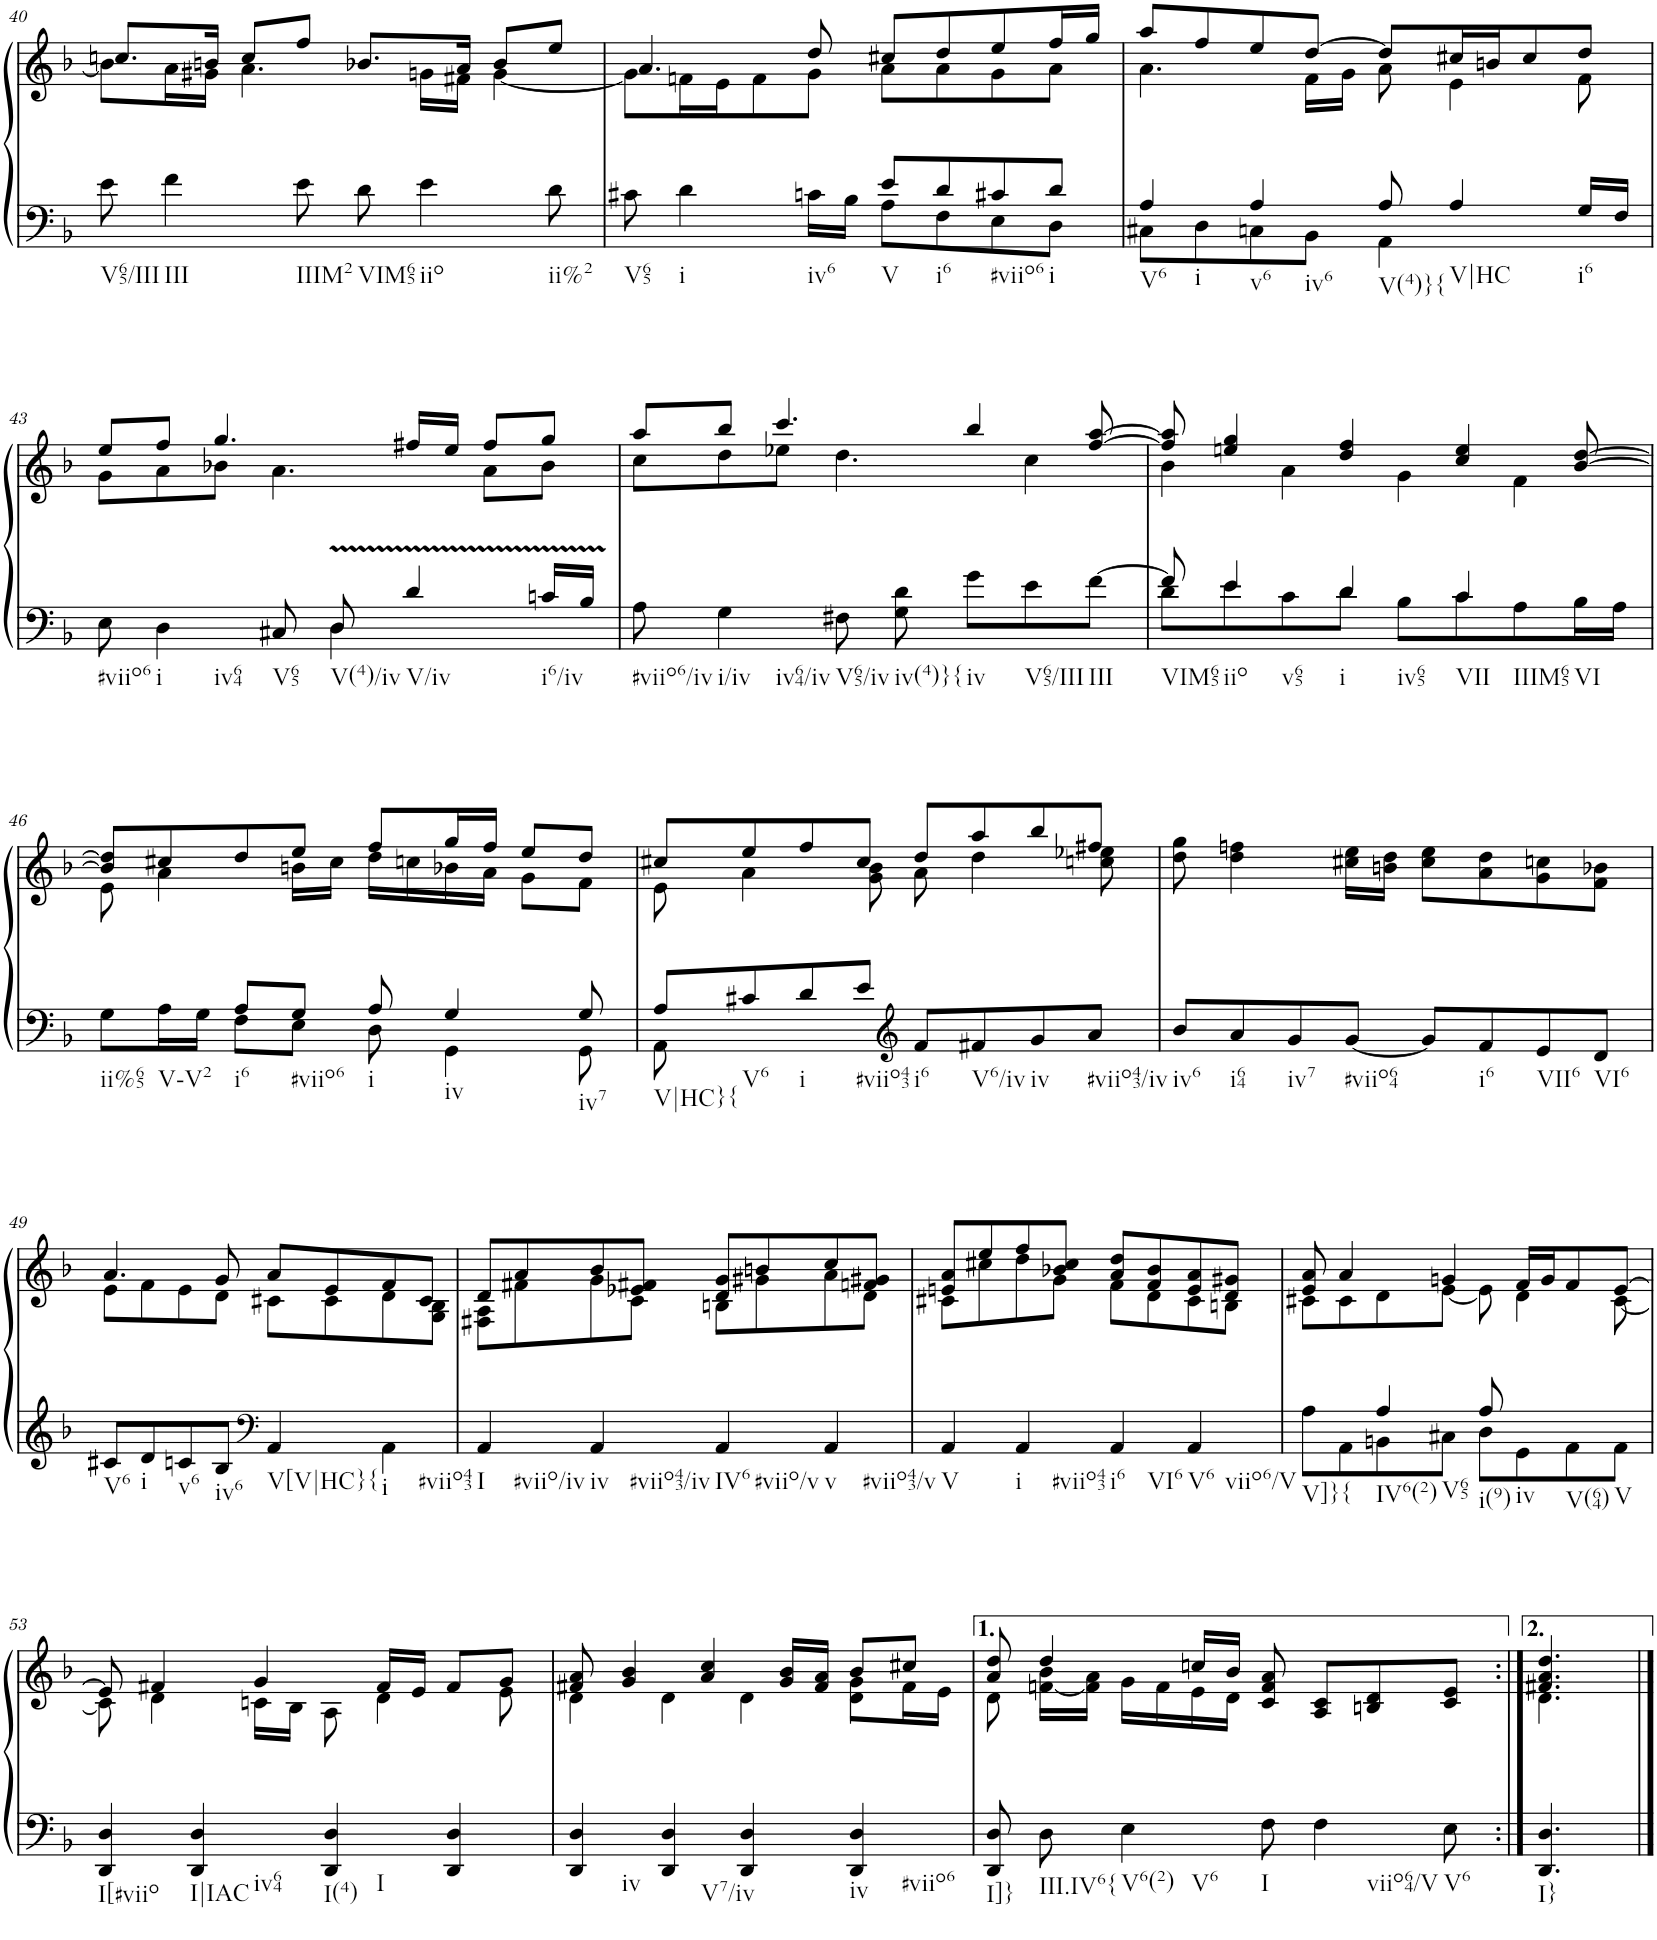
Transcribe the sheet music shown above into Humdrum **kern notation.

**kern	**kern
*part1	*part1
*staff2	*staff1
*I"Piano	*
*I'Pno.	*
!!LO:PB:g=z
*clefF4	*clefG2
*k[b-]	*k[b-]
*M4/4	*M4/4
*met(c)	*met(c)
=40	=40
*	*^
!LO:TX:b:t=V65/III	!	!
8e\	8.ccn/L	8b-\L]
!LO:TX:b:t=III	!	!
4f\	.	16a\L
.	16bn/Jk	16g#X\JJ
.	8cc/L	4.a\
!LO:TX:b:t=IIIM2	!	!
8e\	8ff/J	.
!LO:TX:b:t=VIM65	!	!
8d\	8.b-X/L	.
!LO:TX:b:t=iio	!	!
4e\	.	16gn\LL
.	16a/Jk	16f#X\JJ
.	8b-/L	[4g\
!LO:TX:b:t=ii%2	!	!
8d\	8ee/J	.
=41	=41	=41
*^	*	*
!LO:TX:b:t=V65	!	!	!
8c#X\	2ryy	4.a/	8g\L]
!LO:TX:b:t=i	!	!	!
4d\	.	.	16fn\L
.	.	.	16e\J
.	.	.	8f\
!LO:TX:b:t=iv6	!	!	!
16cn\LL	.	8dd/	8g\J
16B-\JJ	.	.	.
!LO:TX:b:t=V	!	!	!
8e/L	8A\L	8cc#X/L	8a\L
!LO:TX:b:t=i6	!	!	!
8d/	8F\	8dd/	8a\
!LO:TX:b:t=#viio6	!	!	!
8c#X/	8E\	8ee/	8g\
!LO:TX:b:t=i	!	!	!
8d/J	8D\J	16ff/L	8a\J
.	.	16gg/JJ	.
=42	=42	=42	=42
!LO:TX:b:t=V6	!	!	!
!LO:TX:b:t=i	!	!	!
4A/	8C#X\L	8aa/L	4.a\
.	8D\	8ff/	.
!LO:TX:b:t=v6	!	!	!
!LO:TX:b:t=iv6	!	!	!
4A/	8Cn\	8ee/	.
.	8BB-\J	[8dd/J	16f\LL
.	.	.	16g\JJ
!LO:TX:b:t=V(4)}{	!	!	!
8A/	4AA\	8dd/L]	8a\
!LO:TX:b:t=V|HC	!	!	!
4A/	.	16cc#X/L	4e\
.	.	16bn/J	.
.	4ryy	8cc#/	.
!LO:TX:b:t=i6	!	!	!
16G/LL	.	8dd/J	8f\
16F/JJ	.	.	.
!!LO:LB:g=z	!!
=43	=43	=43	=43
!LO:TX:b:t=#viio6	!	!	!
8E\	2ryy	8ee/L	8g\L
!LO:TX:b:t=i	!	!	!
!LO:TX:b:t=iv64	!	!	!
4D\	.	8ff/J	8a\
.	.	4.gg/	8b-X\J
!LO:TX:b:t=V65	!	!	!
8C#X/	.	.	4.a\
!LO:TX:b:t=V(4)/iv	!	!	!
8D/	4D\	.	.
!LO:TX:b:t=V/iv	!	!	!
4d/	.	16ff#X/LL	.
.	.	16ee/JJ	.
.	4ryy	8ff#/L	8a\L
!LO:TX:b:t=i6/iv	!	!	!
16cn/LL	.	8gg/J	8b-\J
16B-/JJ	.	.	.
*v	*v	*	*
=44	=44	=44
!LO:TX:b:t=#viio6/iv	!	!
8A\	8aa/L	8cc\L
!LO:TX:b:t=i/iv	!	!
!LO:TX:b:t=iv64/iv	!	!
4G\	8bb-/J	8dd\
.	4.ccc/	8ee-X\J
!LO:TX:b:t=V65/iv	!	!
8F#X\	.	4.dd\
!LO:TX:b:t=iv(4)}{	!	!
8G\ 8d\	.	.
!LO:TX:b:t=iv	!	!
8g\L	4bb-/	.
!LO:TX:b:t=V65/III	!	!
8e\	.	4cc\
!LO:TX:b:t=III	!	!
[8f\J	[8ff/ [8aa/	.
=45	=45	=45
*^	*	*
!LO:TX:b:t=VIM65	!	!	!
8f/]	8d\L	8ff/] 8aa/]	4b-\
!LO:TX:b:t=iio	!	!	!
!LO:TX:b:t=v65	!	!	!
4e/	8e\	4een/ 4gg/	.
.	8c\	.	4a\
!LO:TX:b:t=i	!	!	!
!LO:TX:b:t=iv65	!	!	!
4d/	8d\J	4dd/ 4ff/	.
.	8B-\L	.	4g\
!LO:TX:b:t=VII	!	!	!
!LO:TX:b:t=IIIM65	!	!	!
4c/	8c\	4cc/ 4ee/	.
.	8A\	.	4f\
!LO:TX:b:t=VI	!	!	!
8ryy	16B-\L	[8b-/ [8dd/	.
.	16A\JJ	.	.
!!LO:LB:g=z	!!
=46	=46	=46	=46
!LO:TX:b:t=ii%65	!	!	!
8G\L	4ryy	8b-/] 8dd/]L	8e\
!LO:TX:b:t=V-V2	!	!	!
16A\L	.	8cc#X/	4a\
16G\JJ	.	.	.
!LO:TX:b:t=i6	!	!	!
8A/L	8F\L	8dd/	.
!LO:TX:b:t=#viio6	!	!	!
8G/J	8E\J	8ee/J	16bn\LL
.	.	.	16cc#\JJ
!LO:TX:b:t=i	!	!	!
8A/	8D\	8ff/L	16dd\LL
.	.	.	16ccn\
!LO:TX:b:t=iv	!	!	!
4G/	4GG\	16gg/L	16b-X\
.	.	16ff/JJ	16a\JJ
.	.	8ee/L	8g\L
!LO:TX:b:t=iv7	!	!	!
8G/	8GG\	8dd/J	8f\J
=47	=47	=47	=47
!LO:TX:b:t=V|HC}{	!	!	!
8A/L	8AA\	8cc#X/L	8e\
!LO:TX:b:t=V6	!	!	!
8c#X/	2..ryy	8ee/	4a\
!LO:TX:b:t=i	!	!	!
8d/	.	8ff/	.
!LO:TX:b:t=#viio43	!	!	!
8e/J	.	8cc#/J	8g\ 8b-\
*clefG2	*	*	*
!LO:TX:b:t=i6	!	!	!
8f/L	.	8dd/L	8a\
!LO:TX:b:t=V6/iv	!	!	!
8f#X/	.	8aa/	4dd\
!LO:TX:b:t=iv	!	!	!
8g/	.	8bb-/	.
!LO:TX:b:t=#viio43/iv	!	!	!
8a/J	.	8ff#X/J	8ccn\ 8ee-X\
*v	*v	*	*
=48	=48	=48
!LO:TX:b:t=iv6	!	!
*	*v	*v
8b-/L	8dd\ 8gg\
!LO:TX:b:t=i64	!
8a/	4dd\ 4ffn\
!LO:TX:b:t=iv7	!
8g/	.
!LO:TX:b:t=#viio64	!
[8g/J	16cc#X\ 16ee\LL
.	16bn\ 16dd\JJ
8g/L]	8cc#\ 8ee\L
!LO:TX:b:t=i6	!
8f/	8a\ 8dd\
!LO:TX:b:t=VII6	!
8e/	8g\ 8ccn\
!LO:TX:b:t=VI6	!
8d/J	8f\ 8b-X\J
!!LO:LB:g=z
=49	=49
*	*^
!LO:TX:b:t=V6	!	!
8c#X/L	4.a/	8e\L
!LO:TX:b:t=i	!	!
8d/	.	8f\
!LO:TX:b:t=v6	!	!
8cn/	.	8e\
!LO:TX:b:t=iv6	!	!
8B-/J	8g/	8d\J
*clefF4	*	*
!LO:TX:b:t=V[V|HC}{	!	!
4AA/	8a/L	8c#X\L
.	8e/	8c#\
!LO:TX:b:t=i	!	!
!LO:TX:b:t=#viio43	!	!
4AA\	8f/	8d\
.	8c#/J	8G\ 8B-\J
=50	=50	=50
!LO:TX:b:t=I	!	!
!LO:TX:b:t=#viio/iv	!	!
4AA/	8d/L	8F#X\ 8A\L
.	8a/	8f#X\
!LO:TX:b:t=iv	!	!
!LO:TX:b:t=#viio43/iv	!	!
4AA/	8b-/	8g\
.	8e-X/ 8f#X/J	8c\J
!LO:TX:b:t=IV6	!	!
!LO:TX:b:t=#viio/v	!	!
4AA/	8d/ 8g/L	8Bn\L
.	8bn/	8g#X\
!LO:TX:b:t=v	!	!
!LO:TX:b:t=#viio43/v	!	!
4AA/	8cc/	8a\
.	8fn/ 8g#X/J	8d\J
=51	=51	=51
!LO:TX:b:t=V	!	!
4AA/	8en/ 8a/L	8c#X\L
.	8ee/	8cc#X\
!LO:TX:b:t=i	!	!
!LO:TX:b:t=#viio43	!	!
4AA/	8ff/	8dd\
.	8b-X/ 8cc#/J	8g\J
!LO:TX:b:t=i6	!	!
!LO:TX:b:t=VI6	!	!
4AA/	8a/ 8dd/L	8f\L
.	8f/ 8b-/	8d\
!LO:TX:b:t=V6	!	!
!LO:TX:b:t=viio6/V	!	!
4AA/	8e/ 8a/	8c#\
.	8d/ 8g#X/J	8Bn\J
=52	=52	=52
*^	*	*
!LO:TX:b:t=V]}{	!	!	!
4ryy	8A\L	8e/ 8a/	8c#X\L
.	8AA\	4a/	8c#\
!LO:TX:b:t=IV6(2)	!	!	!
!LO:TX:b:t=V65	!	!	!
4A/	8BBn\	.	8d\
.	8C#X\J	4gn/	[8e\J
!LO:TX:b:t=i(9)	!	!	!
8A/	8D\L	.	8e\]
!LO:TX:b:t=iv	!	!	!
!LO:TX:b:t=V(64)	!	!	!
!LO:TX:b:t=V	!	!	!
4.ryy	8GG\	16f/LL	4d\
.	.	16g/J	.
.	8AA\	8f/	.
.	8AA\J	[8e/J	[8c#\
!!LO:LB:g=z	!!
=53	=53	=53	=53
!LO:TX:b:t=I[#viio	!	!	!
*v	*v	*	*
4DD/ 4D/	8e/]	8c#\]
.	4f#X/	4d\
!LO:TX:b:t=I|IAC	!	!
!LO:TX:b:t=iv64	!	!
4DD/ 4D/	.	.
.	4g/	16cn\LL
.	.	16B-\JJ
!LO:TX:b:t=I(4)	!	!
!LO:TX:b:t=I	!	!
4DD/ 4D/	.	8A\
.	16f#/LL	4d\
.	16e/JJ	.
4DD/ 4D/	8f#/L	.
.	8g/J	8e\
=54	=54	=54
*	*	*^
!LO:TX:b:t=iv	!	!	!
4DD/ 4D/	8f#X/ 8a/	4d\	2.ryy
.	4g/ 4b-/	.	.
!LO:TX:b:t=V7/iv	!	!	!
4DD/ 4D/	.	4d\	.
.	4a/ 4cc/	.	.
4DD/ 4D/	.	4d\	.
.	16g/ 16b-/LL	.	.
.	16f#/ 16a/JJ	.	.
!LO:TX:b:t=iv	!	!	!
!LO:TX:b:t=#viio6	!	!	!
4DD/ 4D/	8b-/L	8g\L	4d\
.	8cc#X/J	16f#\L	.
.	.	16e\JJ	.
*	*	*v	*v
=55	=55	=55
!LO:TX:b:t=I]}	!	!
8DD/ 8D/	8a/ 8dd/	8d\
!LO:TX:b:t=III.IV6{	!	!
8D\	4dd/	[16fn\ 16b-\LL
.	.	16f\] 16a\JJ
!LO:TX:b:t=V6(2)	!	!
!LO:TX:b:t=V6	!	!
4E\	.	16g\LL
.	.	16f\
.	16ccn/LL	16e\
.	16b-/JJ	16d\JJ
!LO:TX:b:t=I	!	!
8F\	8c/ 8f/ 8a/	2ryy
!LO:TX:b:t=viio64/V	!	!
4F\	8A/ 8c/L	.
.	8Bn/ 8d/	.
!LO:TX:b:t=V6	!	!
8E\	8c/ 8e/J	.
=55X2:|!	=55X2:|!	=55X2:|!
!LO:TX:b:t=I}	!	!
4.DD/ 4.D/	4.f#X/ 4.a/ 4.dd/	4.d\
*	*v	*v
==	==
*-	*-
